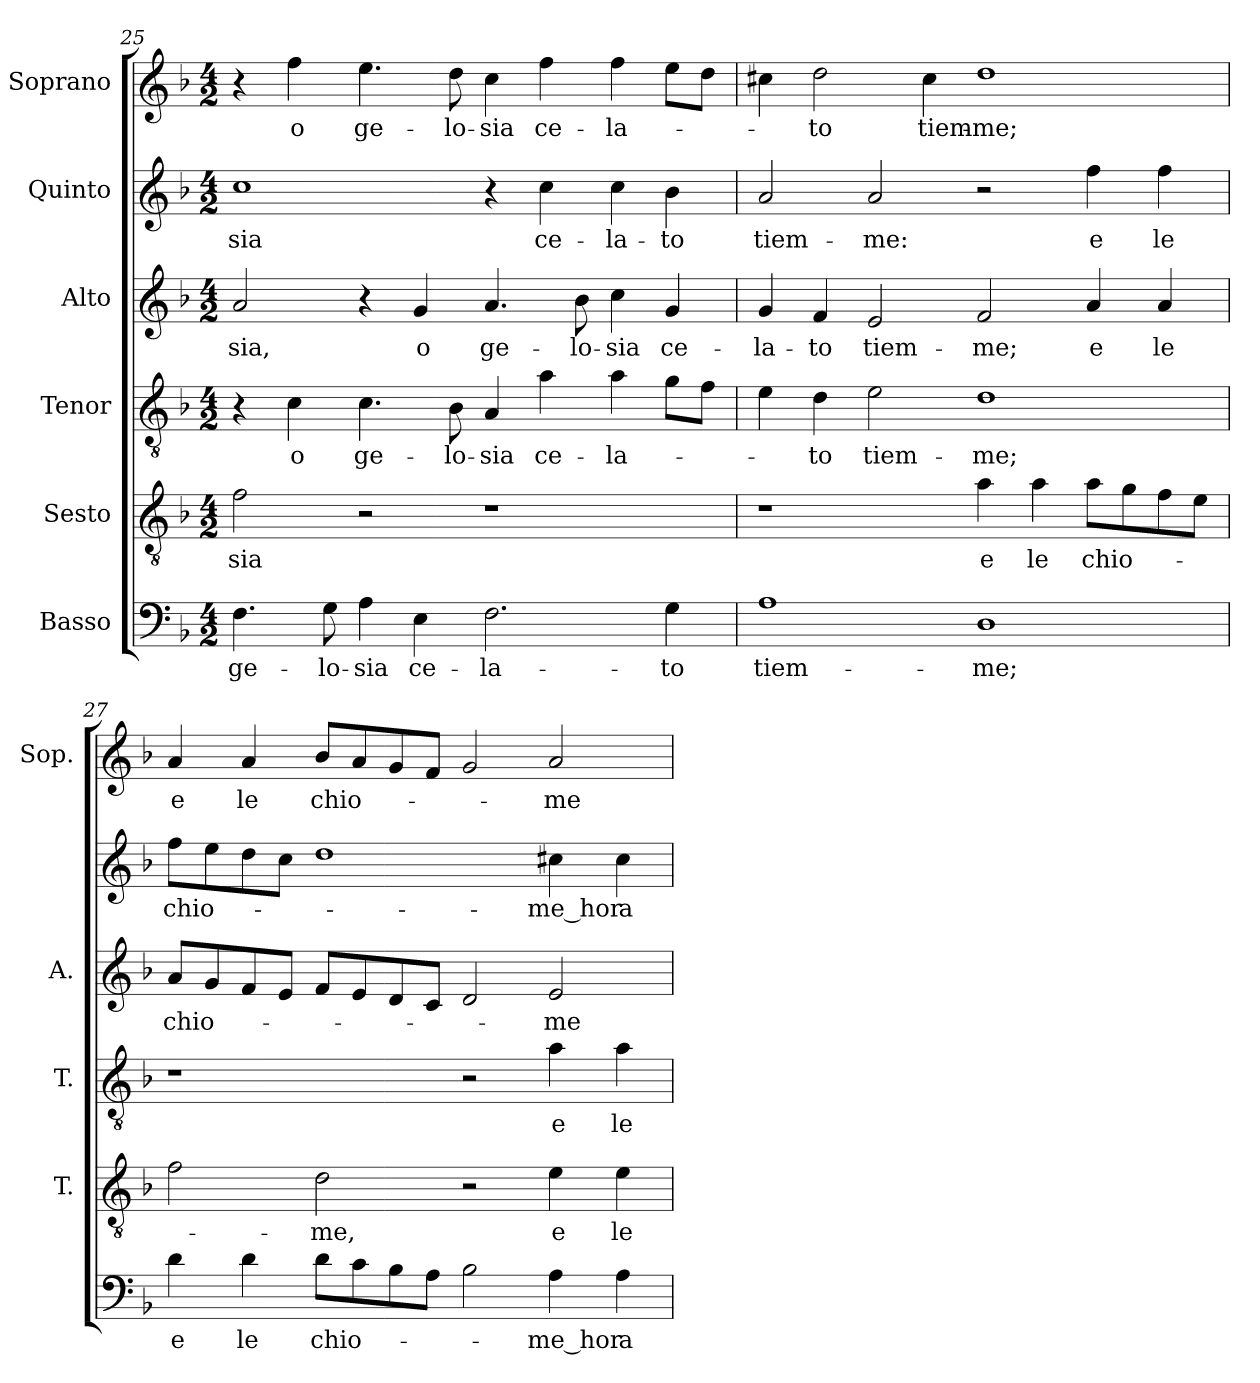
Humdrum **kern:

**kern	**text	**kern	**text	**kern	**text	**kern	**text	**kern	**text	**kern	**text
*part6	*part6	*part5	*part5	*part4	*part4	*part3	*part3	*part2	*part2	*part1	*part1
*staff6	*staff6	*staff5	*staff5	*staff4	*staff4	*staff3	*staff3	*staff2	*staff2	*staff1	*staff1
*I"Basso	*	*I"Sesto	*	*I"Tenor	*	*I"Alto	*	*I"Quinto	*	*I"Soprano	*
*	*	*I'T.	*	*I'T.	*	*I'A.	*	*	*	*I'Sop.	*
!!LO:PB:g=z
*clefF4	*	*clefGv2	*	*clefGv2	*	*clefG2	*	*clefG2	*	*clefG2	*
*	*	*ITrd7c12	*	*ITrd7c12	*	*	*	*	*	*	*
*k[b-]	*	*k[b-]	*	*k[b-]	*	*k[b-]	*	*k[b-]	*	*k[b-]	*
*F:	*	*F:	*	*F:	*	*F:	*	*F:	*	*F:	*
*M4/2	*	*M4/2	*	*M4/2	*	*M4/2	*	*M4/2	*	*M4/2	*
=25	=25	=25	=25	=25	=25	=25	=25	=25	=25	=25	=25
!	!LO:LY:b:color=#000000	!	!	!	!	!	!	!	!	!	!
!	!	!	!LO:LY:b:color=#000000	!	!	!	!	!	!	!	!
!	!	!	!	!	!	!	!LO:LY:b:color=#000000	!	!	!	!
!	!	!	!	!	!	!	!	!	!LO:LY:b:color=#000000	!	!
4.Fi\	ge-	2Fi\	-sia	4r	.	2ai/	-sia,	1cci	-sia	4r	.
!	!	!	!	!	!LO:LY:b:color=#000000	!	!	!	!	!	!
!	!	!	!	!	!	!	!	!	!	!	!LO:LY:b:color=#000000
.	.	.	.	4Ci\	o	.	.	.	.	4ffi\	o
!	!LO:LY:b:color=#000000	!	!	!	!	!	!	!	!	!	!
8Gi\	-lo-	.	.	.	.	.	.	.	.	.	.
!	!LO:LY:b:color=#000000	!	!	!	!	!	!	!	!	!	!
!	!	!	!	!	!LO:LY:b:color=#000000	!	!	!	!	!	!
!	!	!	!	!	!	!	!	!	!	!	!LO:LY:b:color=#000000
4Ai\	-sia	2r	.	4.Ci\	ge-	4r	.	.	.	4.eei\	ge-
!	!LO:LY:b:color=#000000	!	!	!	!	!	!	!	!	!	!
!	!	!	!	!	!	!	!LO:LY:b:color=#000000	!	!	!	!
4Ei\	ce-	.	.	.	.	4gi/	o	.	.	.	.
!	!	!	!	!	!LO:LY:b:color=#000000	!	!	!	!	!	!
!	!	!	!	!	!	!	!	!	!	!	!LO:LY:b:color=#000000
.	.	.	.	8BB-i\	-lo-	.	.	.	.	8ddi\	-lo-
!	!LO:LY:b:color=#000000	!	!	!	!	!	!	!	!	!	!
!	!	!	!	!	!LO:LY:b:color=#000000	!	!	!	!	!	!
!	!	!	!	!	!	!	!LO:LY:b:color=#000000	!	!	!	!
!	!	!	!	!	!	!	!	!	!	!	!LO:LY:b:color=#000000
2.Fi\	-la-	1r	.	4AAi/	-sia	4.ai/	ge-	4r	.	4cci\	-sia
!	!	!	!	!	!LO:LY:b:color=#000000	!	!	!	!	!	!
!	!	!	!	!	!	!	!	!	!LO:LY:b:color=#000000	!	!
!	!	!	!	!	!	!	!	!	!	!	!LO:LY:b:color=#000000
.	.	.	.	4Ai\	ce-	.	.	4cci\	ce-	4ffi\	ce-
!	!	!	!	!	!	!	!LO:LY:b:color=#000000	!	!	!	!
.	.	.	.	.	.	8b-i\	-lo-	.	.	.	.
!	!	!	!	!	!LO:LY:b:color=#000000	!	!	!	!	!	!
!	!	!	!	!	!	!	!LO:LY:b:color=#000000	!	!	!	!
!	!	!	!	!	!	!	!	!	!LO:LY:b:color=#000000	!	!
!	!	!	!	!	!	!	!	!	!	!	!LO:LY:b:color=#000000
.	.	.	.	4Ai\	-la-	4cci\	-sia	4cci\	-la-	4ffi\	-la-
!	!LO:LY:b:color=#000000	!	!	!	!	!	!	!	!	!	!
!	!	!	!	!	!	!	!LO:LY:b:color=#000000	!	!	!	!
!	!	!	!	!	!	!	!	!	!LO:LY:b:color=#000000	!	!
4Gi\	-to	.	.	8Gi\L	.	4gi/	ce-	4b-i\	-to	8eei\L	.
.	.	.	.	8Fi\J	.	.	.	.	.	8ddi\J	.
=26	=26	=26	=26	=26	=26	=26	=26	=26	=26	=26	=26
!	!LO:LY:b:color=#000000	!	!	!	!	!	!	!	!	!	!
!	!	!	!	!	!	!	!LO:LY:b:color=#000000	!	!	!	!
!	!	!	!	!	!	!	!	!	!LO:LY:b:color=#000000	!	!
1Ai	tiem-	1r	.	4Ei\	.	4gi/	-la-	2ai/	tiem-	4cc#Xi\	.
!	!	!	!	!	!LO:LY:b:color=#000000	!	!	!	!	!	!
!	!	!	!	!	!	!	!LO:LY:b:color=#000000	!	!	!	!
!	!	!	!	!	!	!	!	!	!	!	!LO:LY:b:color=#000000
.	.	.	.	4Di\	-to	4fi/	-to	.	.	2ddi\	-to
!	!	!	!	!	!LO:LY:b:color=#000000	!	!	!	!	!	!
!	!	!	!	!	!	!	!LO:LY:b:color=#000000	!	!	!	!
!	!	!	!	!	!	!	!	!	!LO:LY:b:color=#000000	!	!
.	.	.	.	2Ei\	tiem-	2ei/	tiem-	2ai/	-me:	.	.
!	!	!	!	!	!	!	!	!	!	!	!LO:LY:b:color=#000000
.	.	.	.	.	.	.	.	.	.	4cc#i\	tiem-
!	!LO:LY:b:color=#000000	!	!	!	!	!	!	!	!	!	!
!	!	!	!LO:LY:b:color=#000000	!	!	!	!	!	!	!	!
!	!	!	!	!	!LO:LY:b:color=#000000	!	!	!	!	!	!
!	!	!	!	!	!	!	!LO:LY:b:color=#000000	!	!	!	!
!	!	!	!	!	!	!	!	!	!	!	!LO:LY:b:color=#000000
1Di	-me;	4Ai\	e	1Di	-me;	2fi/	-me;	2r	.	1ddi	-me;
!	!	!	!LO:LY:b:color=#000000	!	!	!	!	!	!	!	!
.	.	4Ai\	le	.	.	.	.	.	.	.	.
!	!	!	!LO:LY:b:color=#000000	!	!	!	!	!	!	!	!
!	!	!	!	!	!	!	!LO:LY:b:color=#000000	!	!	!	!
!	!	!	!	!	!	!	!	!	!LO:LY:b:color=#000000	!	!
.	.	8Ai\L	chio-	.	.	4ai/	e	4ffi\	e	.	.
.	.	8Gi\	.	.	.	.	.	.	.	.	.
!	!	!	!	!	!	!	!LO:LY:b:color=#000000	!	!	!	!
!	!	!	!	!	!	!	!	!	!LO:LY:b:color=#000000	!	!
.	.	8Fi\	.	.	.	4ai/	le	4ffi\	le	.	.
.	.	8Ei\J	.	.	.	.	.	.	.	.	.
=27	=27	=27	=27	=27	=27	=27	=27	=27	=27	=27	=27
!	!LO:LY:b:color=#000000	!	!	!	!	!	!	!	!	!	!
!	!	!	!	!	!	!	!LO:LY:b:color=#000000	!	!	!	!
!	!	!	!	!	!	!	!	!	!LO:LY:b:color=#000000	!	!
!	!	!	!	!	!	!	!	!	!	!	!LO:LY:b:color=#000000
4di\	e	2Fi\	.	1r	.	8ai/L	chio-	8ffi\L	chio-	4ai/	e
.	.	.	.	.	.	8gi/	.	8eei\	.	.	.
!	!LO:LY:b:color=#000000	!	!	!	!	!	!	!	!	!	!
!	!	!	!	!	!	!	!	!	!	!	!LO:LY:b:color=#000000
4di\	le	.	.	.	.	8fi/	.	8ddi\	.	4ai/	le
.	.	.	.	.	.	8ei/J	.	8cci\J	.	.	.
!	!LO:LY:b:color=#000000	!	!	!	!	!	!	!	!	!	!
!	!	!	!LO:LY:b:color=#000000	!	!	!	!	!	!	!	!
!	!	!	!	!	!	!	!	!	!	!	!LO:LY:b:color=#000000
8di\L	chio-	2Di\	-me,	.	.	8fi/L	.	1ddi	.	8b-i/L	chio-
8ci\	.	.	.	.	.	8ei/	.	.	.	8ai/	.
8B-i\	.	.	.	.	.	8di/	.	.	.	8gi/	.
8Ai\J	.	.	.	.	.	8ci/J	.	.	.	8fi/J	.
2B-i\	.	2r	.	2r	.	2di/	.	.	.	2gi/	.
!	!LO:LY:b:color=#000000	!	!	!	!	!	!	!	!	!	!
!	!	!	!LO:LY:b:color=#000000	!	!	!	!	!	!	!	!
!	!	!	!	!	!LO:LY:b:color=#000000	!	!	!	!	!	!
!	!	!	!	!	!	!	!LO:LY:b:color=#000000	!	!	!	!
!	!	!	!	!	!	!	!	!	!LO:LY:b:color=#000000	!	!
!	!	!	!	!	!	!	!	!	!	!	!LO:LY:b:color=#000000
4Ai\	-me_hor	4Ei\	e	4Ai\	e	2ei/	-me	4cc#Xi\	-me_hor	2ai/	-me
!	!LO:LY:b:color=#000000	!	!	!	!	!	!	!	!	!	!
!	!	!	!LO:LY:b:color=#000000	!	!	!	!	!	!	!	!
!	!	!	!	!	!LO:LY:b:color=#000000	!	!	!	!	!	!
!	!	!	!	!	!	!	!	!	!LO:LY:b:color=#000000	!	!
4Ai\	a-	4Ei\	le	4Ai\	le	.	.	4cc#i\	a-	.	.
=	=	=	=	=	=	=	=	=	=	=	=
*-	*-	*-	*-	*-	*-	*-	*-	*-	*-	*-	*-
